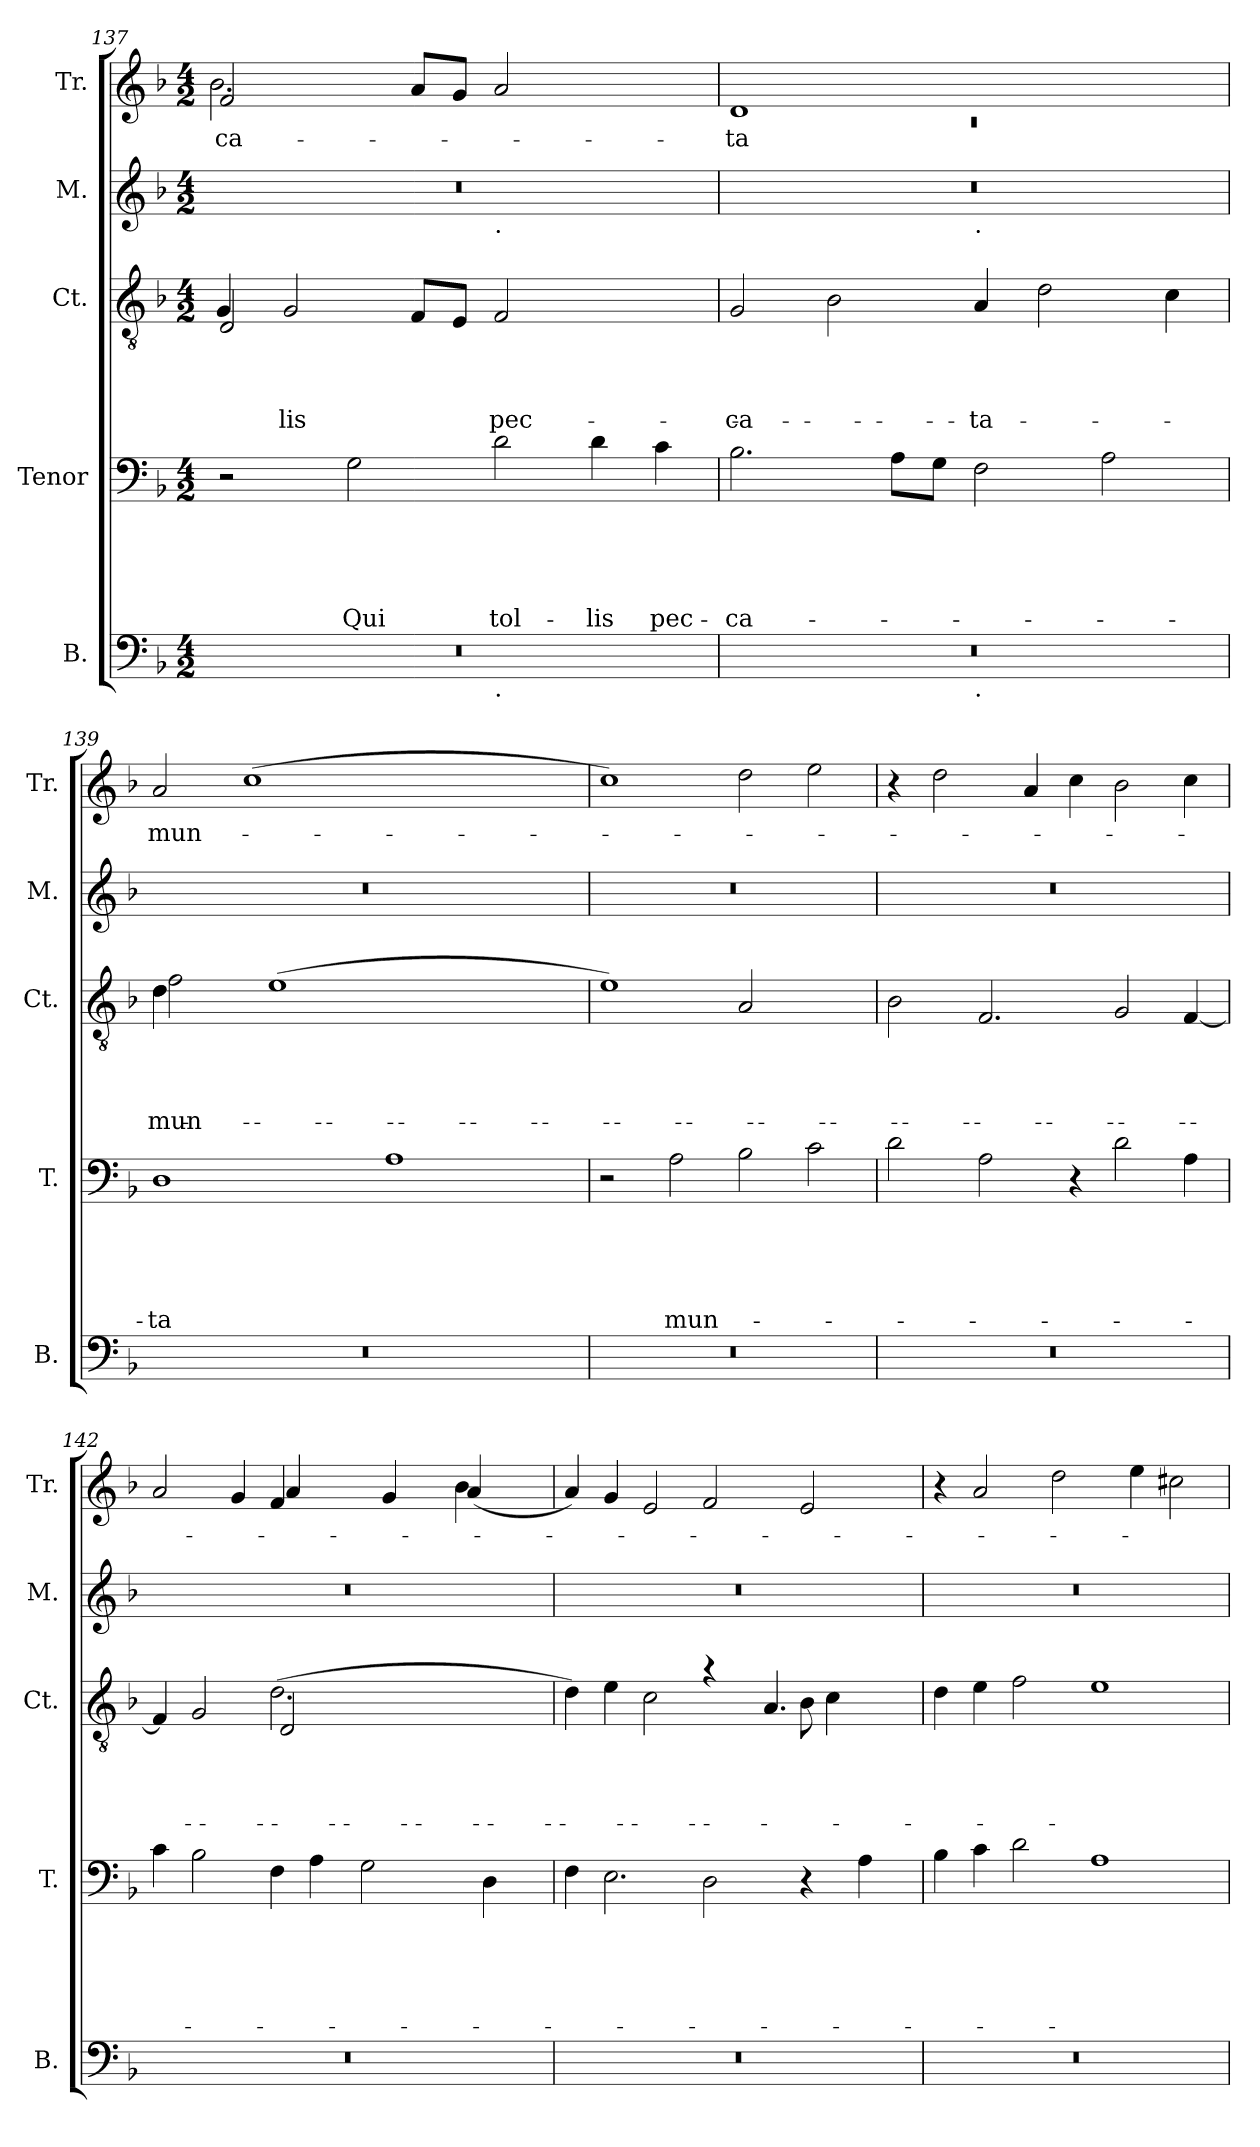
**kern	**kern	**text	**text	**text	**text	**text	**kern	**text	**text	**text	**text	**kern	**kern	**text
*part5	*part4	*part4	*part4	*part4	*part4	*part4	*part3	*part3	*part3	*part3	*part3	*part2	*part1	*part1
*staff5	*staff4	*staff4	*staff4	*staff4	*staff4	*staff4	*staff3	*staff3	*staff3	*staff3	*staff3	*staff2	*staff1	*staff1
*I"B.	*I"Tenor	*	*	*	*	*	*I"Ct.	*	*	*	*	*I"M.	*I"Tr.	*
*I'B.	*I'T.	*	*	*	*	*	*I'Ct.	*	*	*	*	*I'M.	*I'Tr.	*
*clefF4	*clefF4	*	*	*	*	*	*clefGv2	*	*	*	*	*clefG2	*clefG2	*
*k[b-]	*k[b-]	*	*	*	*	*	*k[b-]	*	*	*	*	*k[b-]	*k[b-]	*
*F:	*F:	*	*	*	*	*	*F:	*	*	*	*	*F:	*F:	*
*M4/2	*M4/2	*	*	*	*	*	*M4/2	*	*	*	*	*M4/2	*M4/2	*
=137	=137	=137	=137	=137	=137	=137	=137	=137	=137	=137	=137	=137	=137	=137
*	*	*	*	*	*	*	*^	*	*	*	*	*	*^	*
!	!	!	!	!	!	!	!	!	!	!	!	!	!	!	!	!LO:LY:b
*^	*	*	*	*	*	*	*	*	*	*	*	*	*^	*	*	*
0r	1ryy	2r	.	.	.	.	.	2D/	4G/	.	.	.	.	0r	1ryy	2f/	2.b-\	-ca-
!	!	!	!	!	!	!	!	!	!	!	!	!	!LO:LY:b	!	!	!	!	!
.	.	.	.	.	.	.	.	.	2G/	.	.	.	-lis	.	.	.	.	.
!	!	!	!	!	!	!	!LO:LY:b	!	!	!	!	!	!	!	!	!	!	!
.	.	2G\	.	.	.	.	Qui	2ryy	.	.	.	.	.	.	.	2ryy	.	.
.	.	.	.	.	.	.	.	.	8F/L	.	.	.	.	.	.	.	8a/L	.
.	.	.	.	.	.	.	.	.	8E/J	.	.	.	.	.	.	.	8g/J	.
!	!	!	!	!	!	!	!	!	!	!	!	!	!	!	!LO:TX:b:t=.	!	!	!
!	!LO:TX:b:t=.	!	!	!	!	!	!	!	!	!	!	!	!	!	!	!	!	!
!	!	!	!	!	!	!	!LO:LY:b	!	!	!	!	!	!LO:LY:b	!	!	!	!	!
.	1ryy	2d\	.	.	.	.	tol-	1ryy	2F/	.	.	.	pec-	.	1ryy	1ryy	2a/	.
!	!	!	!	!	!	!	!LO:LY:b	!	!	!	!	!	!	!	!	!	!	!
.	.	4d\	.	.	.	.	-lis	.	2ryy	.	.	.	.	.	.	.	2ryy	.
!	!	!	!	!	!	!	!LO:LY:b	!	!	!	!	!	!	!	!	!	!	!
.	.	4c\	.	.	.	.	pec-	.	.	.	.	.	.	.	.	.	.	.
*	*	*	*	*	*	*	*	*v	*v	*	*	*	*	*	*	*	*	*
=138	=138	=138	=138	=138	=138	=138	=138	=138	=138	=138	=138	=138	=138	=138	=138	=138	=138
!	!	!	!	!	!	!	!LO:LY:b	!	!	!	!	!LO:LY:b	!	!	!	!LO:N:vis=1	!LO:LY:b
0r	1ryy	2.B-\	.	.	.	.	-ca-	2G/	.	.	.	-ca-	0r	1ryy	1d	0rc	-ta
.	.	.	.	.	.	.	.	2B-\	.	.	.	.	.	.	.	.	.
.	.	8A\L	.	.	.	.	.	.	.	.	.	.	.	.	.	.	.
.	.	8G\J	.	.	.	.	.	.	.	.	.	.	.	.	.	.	.
!	!	!	!	!	!	!	!	!	!	!	!	!	!	!LO:TX:b:t=.	!	!	!
!	!LO:TX:b:t=.	!	!	!	!	!	!	!	!	!	!	!	!	!	!	!	!
!	!	!	!	!	!	!	!	!	!	!	!	!LO:LY:b	!	!	!	!	!
.	1ryy	2F\	.	.	.	.	.	4A/	.	.	.	-ta	.	1ryy	1ryy	.	.
.	.	.	.	.	.	.	.	2d\	.	.	.	.	.	.	.	.	.
.	.	2A\	.	.	.	.	.	.	.	.	.	.	.	.	.	.	.
.	.	.	.	.	.	.	.	4c\	.	.	.	.	.	.	.	.	.
*	*	*	*	*	*	*	*	*	*	*	*	*	*	*	*v	*v	*
!!LO:LB:g=z
=139	=139	=139	=139	=139	=139	=139	=139	=139	=139	=139	=139	=139	=139	=139	=139	=139
!	!	!	!	!	!	!	!LO:LY:b	!	!	!	!	!LO:LY:b	!	!	!	!LO:LY:b
*	*	*	*	*	*	*	*	*^	*	*	*	*	*	*	*	*
*v	*v	*	*	*	*	*	*	*	*^	*	*	*	*	*v	*v	*	*
0r	1D	.	.	.	.	-ta	4d\	2f\	4d\	.	.	.	mun-	0r	2a/	mun-
.	.	.	.	.	.	.	4ryy	.	4ryy	.	.	.	.	.	.	.
.	.	.	.	.	.	.	8ryy	4ryy	16.ryy	.	.	.	.	.	(>1cc	.
.	.	.	.	.	.	.	.	.	(>1e	.	.	.	.	.	.	.
.	.	.	.	.	.	.	32ryy	.	.	.	.	.	.	.	.	.
.	.	.	.	.	.	.	1ryy	.	.	.	.	.	.	.	.	.
.	.	.	.	.	.	.	.	8ryy	.	.	.	.	.	.	.	.
.	.	.	.	.	.	.	.	32ryy	.	.	.	.	.	.	.	.
.	.	.	.	.	.	.	.	1ryy	.	.	.	.	.	.	.	.
.	1A	.	.	.	.	.	.	.	.	.	.	.	.	.	.	.
.	.	.	.	.	.	.	.	.	.	.	.	.	.	.	2ryy	.
.	.	.	.	.	.	.	.	.	4ryy	.	.	.	.	.	.	.
.	.	.	.	.	.	.	4ryy	.	.	.	.	.	.	.	.	.
.	.	.	.	.	.	.	.	.	8ryy	.	.	.	.	.	.	.
.	.	.	.	.	.	.	16.ryy	16.ryy	.	.	.	.	.	.	.	.
.	.	.	.	.	.	.	.	.	32ryy	.	.	.	.	.	.	.
*	*	*	*	*	*	*	*v	*v	*v	*	*	*	*	*	*	*
=140	=140	=140	=140	=140	=140	=140	=140	=140	=140	=140	=140	=140	=140	=140
0r	2r	.	.	.	.	.	1e)	.	.	.	.	0r	1cc)	.
!	!	!	!	!	!	!LO:LY:b	!	!	!	!	!	!	!	!
.	2A\	.	.	.	.	mun-	.	.	.	.	.	.	.	.
.	2B-\	.	.	.	.	.	2A/	.	.	.	.	.	2dd\	.
.	2c\	.	.	.	.	.	2ryy	.	.	.	.	.	2ee\	.
=141	=141	=141	=141	=141	=141	=141	=141	=141	=141	=141	=141	=141	=141	=141
0r	2d\	.	.	.	.	.	2B-\	.	.	.	.	0r	4r	.
.	.	.	.	.	.	.	.	.	.	.	.	.	2dd\	.
.	2A\	.	.	.	.	.	2.F/	.	.	.	.	.	.	.
.	.	.	.	.	.	.	.	.	.	.	.	.	4a/	.
.	4r	.	.	.	.	.	.	.	.	.	.	.	4cc\	.
.	2d\	.	.	.	.	.	2G/	.	.	.	.	.	2b-\	.
.	4A\	.	.	.	.	.	[<4F/	.	.	.	.	.	4cc\	.
=142	=142	=142	=142	=142	=142	=142	=142	=142	=142	=142	=142	=142	=142	=142
*	*	*	*	*	*	*	*^	*	*	*	*	*	*^	*
*	*	*	*	*	*	*	*	*	*	*	*	*	*	*	*^	*
*	*	*	*	*	*	*	*	*	*	*	*	*	*	*	*	*^	*
0r	4c\	.	.	.	.	.	4F/]	2.ryy	.	.	.	.	0r	2a/	2.ryy	1ryy	1ryy	.
.	2B-\	.	.	.	.	.	2G/	.	.	.	.	.	.	.	.	.	.	.
.	.	.	.	.	.	.	.	.	.	.	.	.	.	4g/	.	.	.	.
.	4F\	.	.	.	.	.	(>2.d\	2D/	.	.	.	.	.	4f/	4a/	.	.	.
.	4A\	.	.	.	.	.	.	.	.	.	.	.	.	4ryy	16.ryy	2ryy	2ryy	.
.	.	.	.	.	.	.	.	.	.	.	.	.	.	.	2ryy	.	.	.
.	2G\	.	.	.	.	.	.	2ryy	.	.	.	.	.	16.ryy	.	.	.	.
.	.	.	.	.	.	.	.	.	.	.	.	.	.	4g/	.	.	.	.
.	.	.	.	.	.	.	2ryy	.	.	.	.	.	.	.	.	8ryy	8ryy	.
.	.	.	.	.	.	.	.	.	.	.	.	.	.	16.ryy	4ryy	.	.	.
.	.	.	.	.	.	.	.	.	.	.	.	.	.	.	.	32ryy	32ryy	.
.	.	.	.	.	.	.	.	.	.	.	.	.	.	.	.	4b-\	(<4a/	.
.	.	.	.	.	.	.	.	.	.	.	.	.	.	4ryy	.	.	.	.
.	4D\	.	.	.	.	.	.	4ryy	.	.	.	.	.	.	.	.	.	.
.	.	.	.	.	.	.	.	.	.	.	.	.	.	.	8ryy	.	.	.
.	.	.	.	.	.	.	.	.	.	.	.	.	.	.	.	16.ryy	16.ryy	.
.	.	.	.	.	.	.	.	.	.	.	.	.	.	16ryy	.	.	.	.
.	.	.	.	.	.	.	.	.	.	.	.	.	.	.	32ryy	.	.	.
*	*	*	*	*	*	*	*	*	*	*	*	*	*	*v	*v	*v	*v	*
=143	=143	=143	=143	=143	=143	=143	=143	=143	=143	=143	=143	=143	=143	=143	=143
*	*	*	*	*	*	*	*	*^	*	*	*	*	*	*	*
0r	4F\	.	.	.	.	.	4d\)	1ryy	1.ryy	.	.	.	.	0r	4a/)	.
.	2.E\	.	.	.	.	.	4e\	.	.	.	.	.	.	.	4g/	.
.	.	.	.	.	.	.	2c\	.	.	.	.	.	.	.	2e/	.
.	2D\	.	.	.	.	.	4ra	4ryy	.	.	.	.	.	.	2f/	.
.	.	.	.	.	.	.	8ryy	16.ryy	.	.	.	.	.	.	.	.
.	.	.	.	.	.	.	.	4.A/	.	.	.	.	.	.	.	.
.	.	.	.	.	.	.	2ryy	.	.	.	.	.	.	.	.	.
.	4r	.	.	.	.	.	.	.	8B-\	.	.	.	.	.	2e/	.
.	.	.	.	.	.	.	.	.	4c\	.	.	.	.	.	.	.
.	.	.	.	.	.	.	.	8ryy	.	.	.	.	.	.	.	.
.	4A\	.	.	.	.	.	.	.	.	.	.	.	.	.	.	.
.	.	.	.	.	.	.	.	8ryy	.	.	.	.	.	.	.	.
.	.	.	.	.	.	.	8ryy	.	8ryy	.	.	.	.	.	.	.
.	.	.	.	.	.	.	.	32ryy	.	.	.	.	.	.	.	.
*	*	*	*	*	*	*	*v	*v	*v	*	*	*	*	*	*	*
!!LO:LB:g=z
=144	=144	=144	=144	=144	=144	=144	=144	=144	=144	=144	=144	=144	=144	=144
0r	4B-\	.	.	.	.	.	4d\	.	.	.	.	0r	4r	.
.	4c\	.	.	.	.	.	4e\	.	.	.	.	.	2a/	.
.	2d\	.	.	.	.	.	2f\	.	.	.	.	.	.	.
.	.	.	.	.	.	.	.	.	.	.	.	.	2dd\	.
.	1A	.	.	.	.	.	1e	.	.	.	.	.	.	.
.	.	.	.	.	.	.	.	.	.	.	.	.	4ee\	.
.	.	.	.	.	.	.	.	.	.	.	.	.	2cc#>\	.
=	=	=	=	=	=	=	=	=	=	=	=	=	=	=
*-	*-	*-	*-	*-	*-	*-	*-	*-	*-	*-	*-	*-	*-	*-
